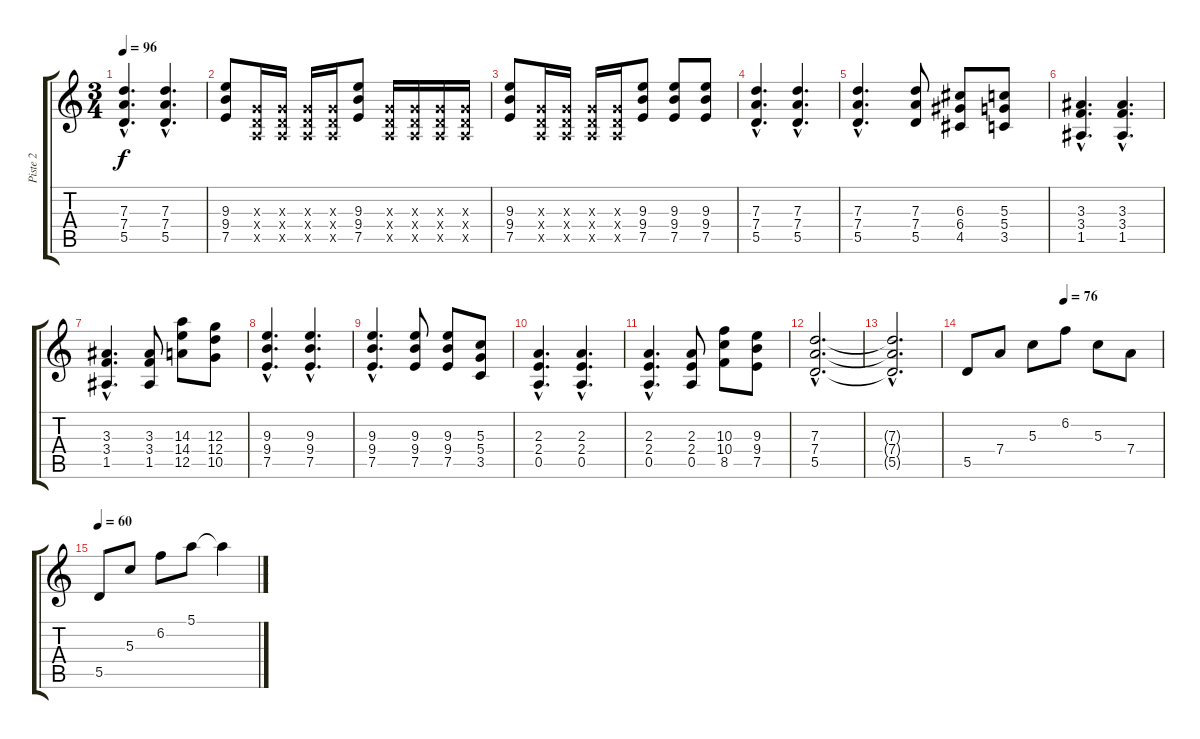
\track ("Piste 2" "Piste 2") {instrument acousticguitarsteel}
\staff {score tabs}
\tuning (E4 B3 G3 D3 A2 E2) {hide}
\ts (3 4)
\tempo 96
\clef g2
\ks c
(7.3{hac} 7.4{hac} 5.5{hac}).4{d dy f} (7.3{hac} 7.4{hac} 5.5{hac}).4{d} |
(9.3 9.4 7.5).8 (0.3{x} 0.4{x} 0.5{x}).16 (0.3{x} 0.4{x} 0.5{x}).16 (0.3{x} 0.4{x} 0.5{x}).16 (0.3{x} 0.4{x} 0.5{x}).16 (9.3 9.4 7.5).8 (0.3{x} 0.4{x} 0.5{x}).16 (0.3{x} 0.4{x} 0.5{x}).16 (0.3{x} 0.4{x} 0.5{x}).16 (0.3{x} 0.4{x} 0.5{x}).16 |
(9.3 9.4 7.5).8 (0.3{x} 0.4{x} 0.5{x}).16 (0.3{x} 0.4{x} 0.5{x}).16 (0.3{x} 0.4{x} 0.5{x}).16 (0.3{x} 0.4{x} 0.5{x}).16 (9.3 9.4 7.5).8 (9.3 9.4 7.5).8 (9.3 9.4 7.5).8 |
(7.3{hac} 7.4{hac} 5.5{hac}).4{d} (7.3{hac} 7.4{hac} 5.5{hac}).4{d} |
(7.3{hac} 7.4{hac} 5.5{hac}).4{d} (7.3 7.4 5.5).8 (6.3 6.4 4.5).8 (5.3 5.4 3.5).8 |
(3.3{hac} 3.4{hac} 1.5{hac}).4{d} (3.3{hac} 3.4{hac} 1.5{hac}).4{d} |
(3.3{hac} 3.4{hac} 1.5{hac}).4{d} (3.3 3.4 1.5).8 (14.3 14.4 12.5).8 (12.3 12.4 10.5).8 |
(9.3{hac} 9.4{hac} 7.5{hac}).4{d} (9.3{hac} 9.4{hac} 7.5{hac}).4{d} |
(9.3{hac} 9.4{hac} 7.5{hac}).4{d} (9.3 9.4 7.5).8 (9.3 9.4 7.5).8 (5.3 5.4 3.5).8 |
(2.3{hac} 2.4{hac} 0.5{hac}).4{d} (2.3{hac} 2.4{hac} 0.5{hac}).4{d} |
(2.3{hac} 2.4{hac} 0.5{hac}).4{d} (2.3 2.4 0.5).8 (10.3 10.4 8.5).8 (9.3 9.4 7.5).8 |
(7.3{hac} 7.4{hac} 5.5{hac}).2{d} |
(7.3{hac t} 7.4{hac t} 5.5{hac t}).2{d} |
\tempo (76 0.5)
5.5.8{instrument acousticguitarsteel} 7.4.8 5.3.8 6.2.8 5.3.8 7.4.8 |
\tempo 60
5.5.8 5.3.8 6.2.8 5.1.8 5.1{t}.4
